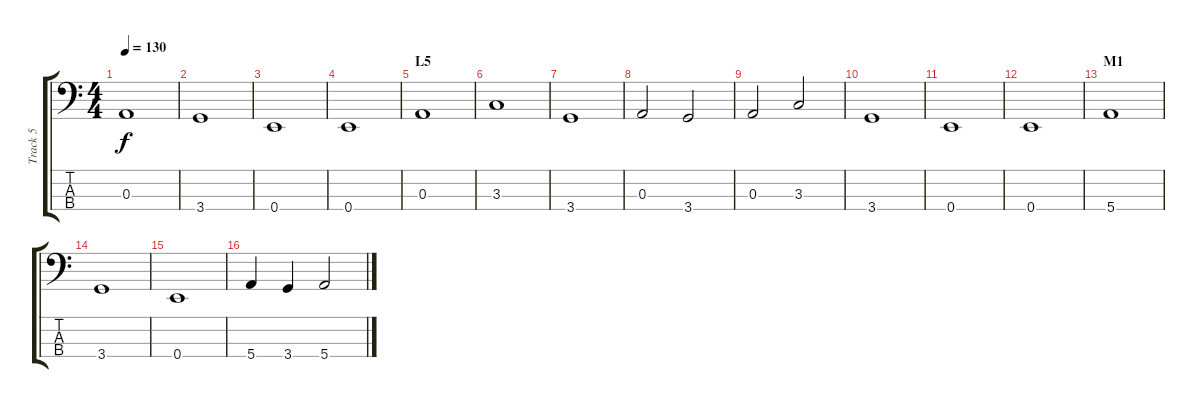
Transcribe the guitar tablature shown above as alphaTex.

\track ("Track 5" "Track 5") {instrument electricbassfinger}
\staff {score tabs}
\tuning (G2 D2 A1 E1) {hide}
\ts (4 4)
\tempo 130
\clef f4
\ks c
0.3.1{dy f} |
3.4.1 |
0.4.1 |
0.4.1 |
\section ("" "L5")
0.3.1 |
3.3.1 |
3.4.1 |
0.3.2 3.4.2 |
0.3.2 3.3.2 |
3.4.1 |
0.4.1 |
0.4.1 |
\section ("" "M1")
5.4.1 |
3.4.1 |
0.4.1 |
5.4.4 3.4.4 5.4.2
